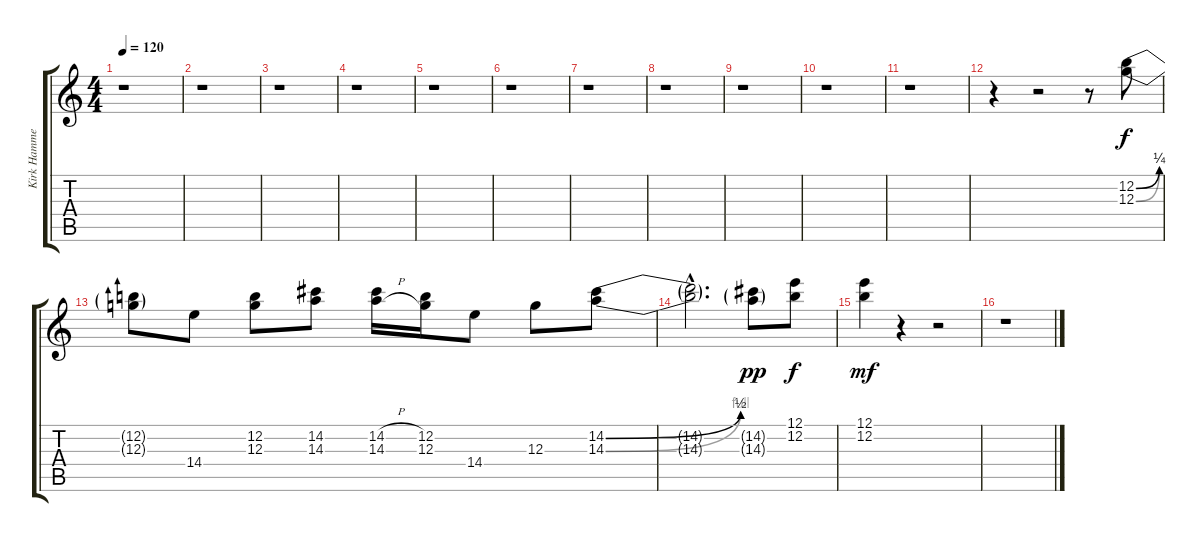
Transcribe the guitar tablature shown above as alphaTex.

\track ("Kirk Hammett (Lead)" "Kirk Hamme") {instrument distortionguitar}
\staff {score tabs}
\tuning (E4 B3 G3 D3 A2 E2) {hide}
\ts (4 4)
\tempo 120
\clef g2
\ks c
r.1{dy f} |
r.1 |
r.1 |
r.1 |
r.1 |
r.1 |
r.1 |
r.1 |
r.1 |
r.1 |
r.1 |
r.4 r.2 r.8 (12.2{be (bend 0 0 60 1)} 12.3{be (bend 0 0 60 1)}).8 |
(12.2{t} 12.3{t}).8 14.4.8 (12.2 12.3).8 (14.2 14.3).8 (14.2{h} 14.3{h}).16 (12.2 12.3).16 14.4.8 12.3.8 (14.2{be (bend 0 0 60 2)} 14.3{be (bend 0 0 60 4)}).8 |
(14.2{hac t} 14.3{hac t}).2{d} (14.2{g} 14.3{g}).8{dy pp} (12.1 12.2).8{dy f} |
(12.1 12.2).4{dy mf} r.4 r.2 |
r.1
